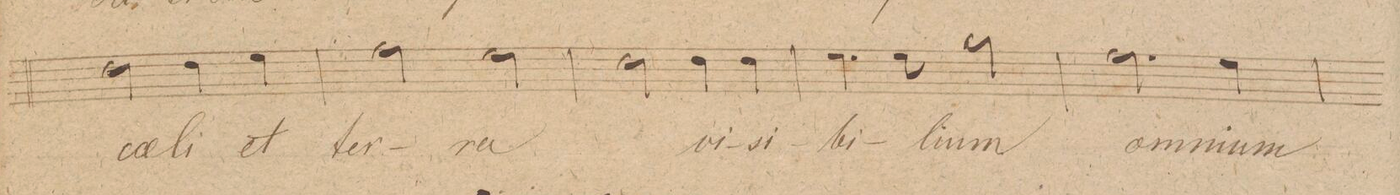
**kern	**text	**dynam
*I"Tenore.	*	*
*clefC4	*	*
*k[]	*	*
*met(c|)	*	*
*M2/2	*	*
2c\	cae-	.
4c\	-li	.
4d\	et	.
=11	=11	=11
2e\	ter-	.
2d\	.	.
=12	=12	=12
2c\	-ra	.
4c\	vi-	.
4c\	-si-	.
=13	=13	=13
4.d\	-bi-	.
8d\	-li-	.
2f\	-um	.
=14	=14	=14
2.e\	o-	.
4d\	-mnium	.
=15	=15	=15
*-	*-	*-
